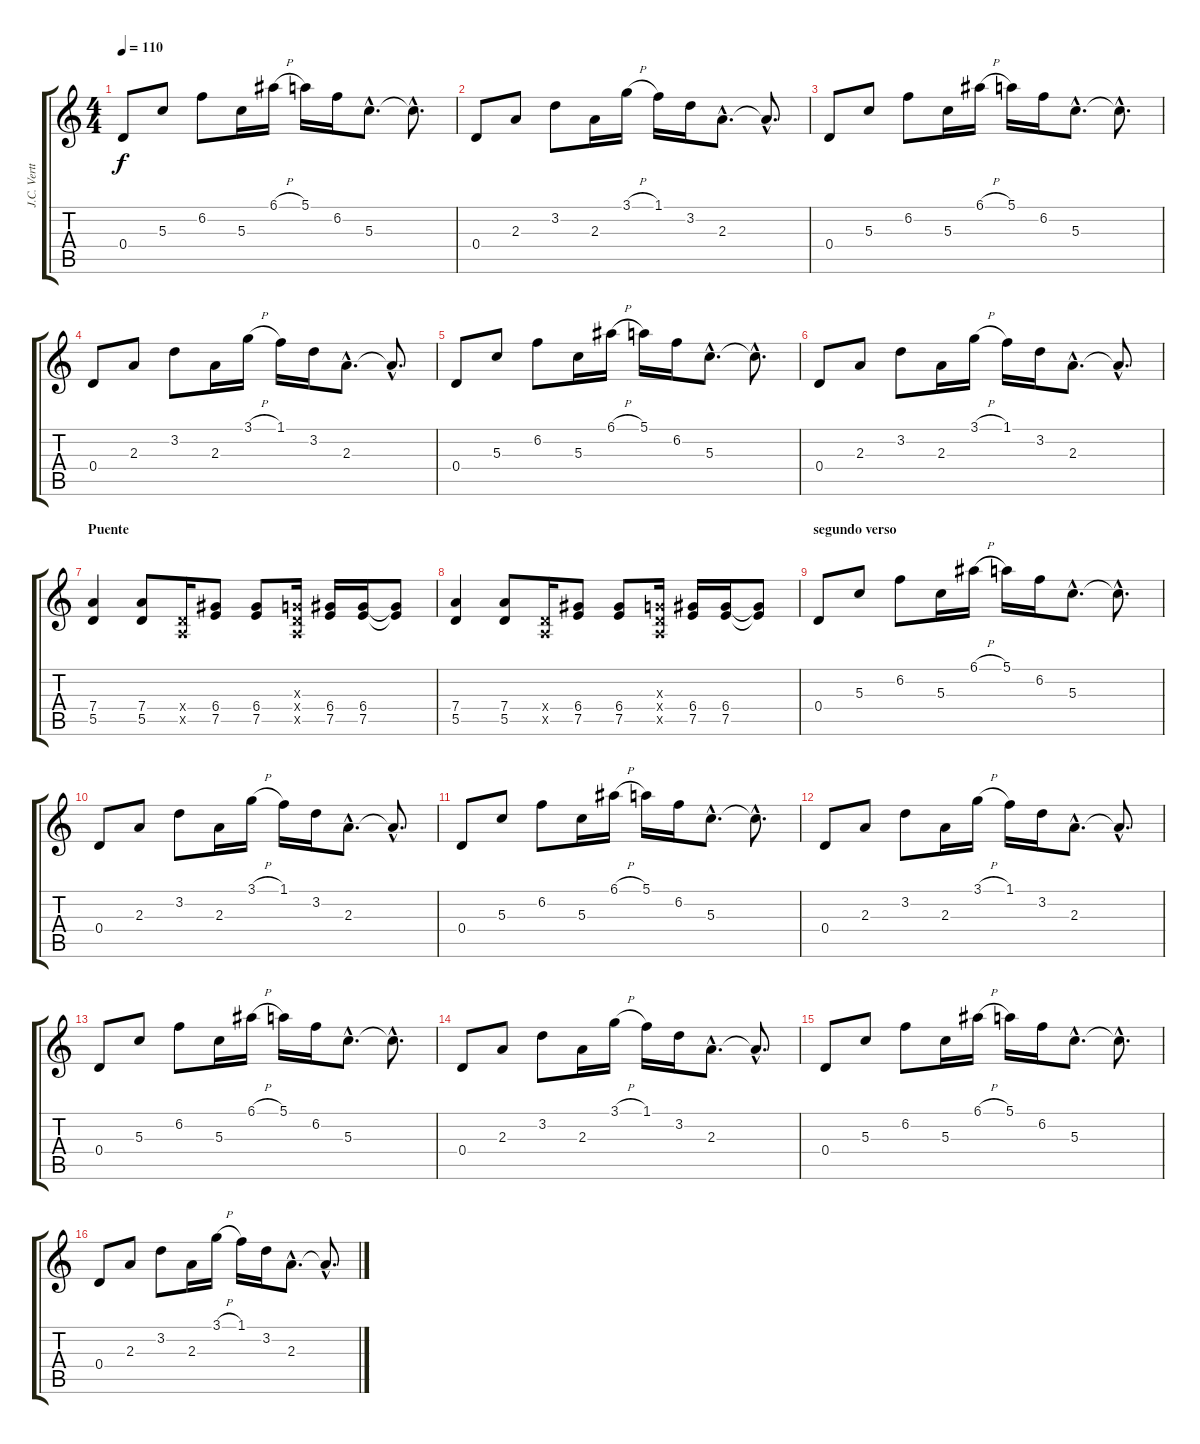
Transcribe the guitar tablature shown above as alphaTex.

\track ("J.C. Vertti" "J.C. Vertt") {instrument electricguitarclean}
\staff {score tabs}
\tuning (E4 B3 G3 D3 A2 E2) {hide}
\ts (4 4)
\tempo 110
\clef g2
\ks c
0.4.8{dy f} 5.3.8 6.2.8 5.3.16 6.1{h}.16 5.1.16 6.2.16 5.3{hac}.8{d} 5.3{hac t}.8{d} |
0.4.8 2.3.8 3.2.8 2.3.16 3.1{h}.16 1.1.16 3.2.16 2.3{hac}.8{d} 2.3{hac t}.8{d} |
0.4.8 5.3.8 6.2.8 5.3.16 6.1{h}.16 5.1.16 6.2.16 5.3{hac}.8{d} 5.3{hac t}.8{d} |
0.4.8 2.3.8 3.2.8 2.3.16 3.1{h}.16 1.1.16 3.2.16 2.3{hac}.8{d} 2.3{hac t}.8{d} |
0.4.8 5.3.8 6.2.8 5.3.16 6.1{h}.16 5.1.16 6.2.16 5.3{hac}.8{d} 5.3{hac t}.8{d} |
0.4.8 2.3.8 3.2.8 2.3.16 3.1{h}.16 1.1.16 3.2.16 2.3{hac}.8{d} 2.3{hac t}.8{d} |
\section ("" "Puente")
(7.4 5.5).4 (7.4 5.5).8 (0.4{x} 0.5{x}).16 (6.4 7.5).8 (6.4 7.5).8 (0.3{x} 0.4{x} 0.5{x}).16 (6.4 7.5).16 (6.4 7.5).16 (6.4{t} 7.5{t}).8 |
(7.4 5.5).4 (7.4 5.5).8 (0.4{x} 0.5{x}).16 (6.4 7.5).8 (6.4 7.5).8 (0.3{x} 0.4{x} 0.5{x}).16 (6.4 7.5).16 (6.4 7.5).16 (6.4{t} 7.5{t}).8 |
\section ("" "segundo verso")
0.4.8 5.3.8 6.2.8 5.3.16 6.1{h}.16 5.1.16 6.2.16 5.3{hac}.8{d} 5.3{hac t}.8{d} |
0.4.8 2.3.8 3.2.8 2.3.16 3.1{h}.16 1.1.16 3.2.16 2.3{hac}.8{d} 2.3{hac t}.8{d} |
0.4.8 5.3.8 6.2.8 5.3.16 6.1{h}.16 5.1.16 6.2.16 5.3{hac}.8{d} 5.3{hac t}.8{d} |
0.4.8 2.3.8 3.2.8 2.3.16 3.1{h}.16 1.1.16 3.2.16 2.3{hac}.8{d} 2.3{hac t}.8{d} |
0.4.8 5.3.8 6.2.8 5.3.16 6.1{h}.16 5.1.16 6.2.16 5.3{hac}.8{d} 5.3{hac t}.8{d} |
0.4.8 2.3.8 3.2.8 2.3.16 3.1{h}.16 1.1.16 3.2.16 2.3{hac}.8{d} 2.3{hac t}.8{d} |
0.4.8 5.3.8 6.2.8 5.3.16 6.1{h}.16 5.1.16 6.2.16 5.3{hac}.8{d} 5.3{hac t}.8{d} |
0.4.8 2.3.8 3.2.8 2.3.16 3.1{h}.16 1.1.16 3.2.16 2.3{hac}.8{d} 2.3{hac t}.8{d}
